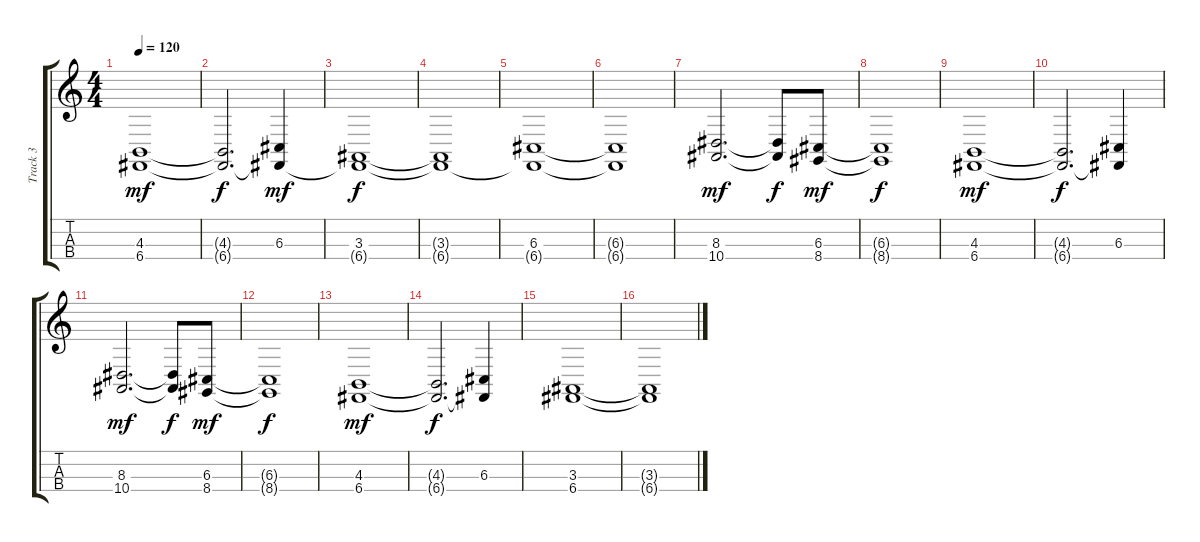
\track ("Track 3" "Track 3") {instrument synthstrings1 bank 255}
\staff {score tabs}
\tuning (A3 D3 G2 C2) {hide}
\ts (4 4)
\tempo 120
\clef g2
\ks c
(4.3 6.4{t}).1{dy mf} |
(4.3{t} 6.4{t}).2{d dy f} (6.3 6.4{t}).4{dy mf} |
(3.3 6.4{t}).1{dy f} |
(3.3{t} 6.4{t}).1 |
(6.3 6.4{t}).1 |
(6.3{t} 6.4{t}).1 |
(8.3 10.4).2{d dy mf} (8.3{t} 10.4{t}).8{dy f} (6.3 8.4).8{dy mf} |
(6.3{t} 8.4{t}).1{dy f} |
(4.3 6.4).1{dy mf} |
(4.3{t} 6.4{t}).2{d dy f} (6.3 6.4{t}).4 |
(8.3 10.4).2{d dy mf} (8.3{t} 10.4{t}).8{dy f} (6.3 8.4).8{dy mf} |
(6.3{t} 8.4{t}).1{dy f} |
(4.3 6.4).1{dy mf} |
(4.3{t} 6.4{t}).2{d dy f} (6.3 6.4{t}).4 |
(3.3 6.4).1 |
(3.3{t} 6.4{t}).1
